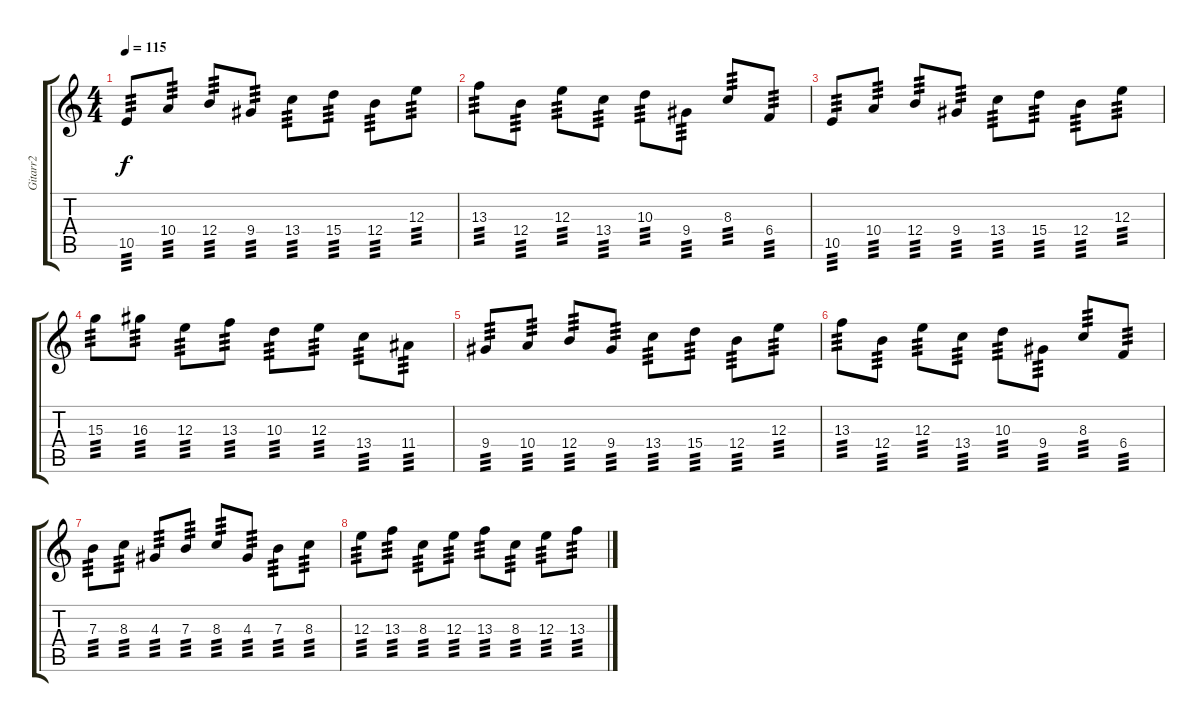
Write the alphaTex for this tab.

\track ("Gitarr2" "Gitarr2") {instrument overdrivenguitar}
\staff {score tabs}
\tuning (Db4 Ab3 E3 B2 Gb2 Db2) {hide}
\ts (4 4)
\tempo 115
\clef g2
\ks c
10.5.8{tp 3 dy f} 10.4.8{tp 3} 12.4.8{tp 3} 9.4.8{tp 3} 13.4.8{tp 3} 15.4.8{tp 3} 12.4.8{tp 3} 12.3.8{tp 3} |
13.3.8{tp 3} 12.4.8{tp 3} 12.3.8{tp 3} 13.4.8{tp 3} 10.3.8{tp 3} 9.4.8{tp 3} 8.3.8{tp 3} 6.4.8{tp 3} |
10.5.8{tp 3} 10.4.8{tp 3} 12.4.8{tp 3} 9.4.8{tp 3} 13.4.8{tp 3} 15.4.8{tp 3} 12.4.8{tp 3} 12.3.8{tp 3} |
15.3.8{tp 3} 16.3.8{tp 3} 12.3.8{tp 3} 13.3.8{tp 3} 10.3.8{tp 3} 12.3.8{tp 3} 13.4.8{tp 3} 11.4.8{tp 3} |
9.4.8{tp 3} 10.4.8{tp 3} 12.4.8{tp 3} 9.4.8{tp 3} 13.4.8{tp 3} 15.4.8{tp 3} 12.4.8{tp 3} 12.3.8{tp 3} |
13.3.8{tp 3} 12.4.8{tp 3} 12.3.8{tp 3} 13.4.8{tp 3} 10.3.8{tp 3} 9.4.8{tp 3} 8.3.8{tp 3} 6.4.8{tp 3} |
7.3.8{tp 3} 8.3.8{tp 3} 4.3.8{tp 3} 7.3.8{tp 3} 8.3.8{tp 3} 4.3.8{tp 3} 7.3.8{tp 3} 8.3.8{tp 3} |
12.3.8{tp 3} 13.3.8{tp 3} 8.3.8{tp 3} 12.3.8{tp 3} 13.3.8{tp 3} 8.3.8{tp 3} 12.3.8{tp 3} 13.3.8{tp 3}
